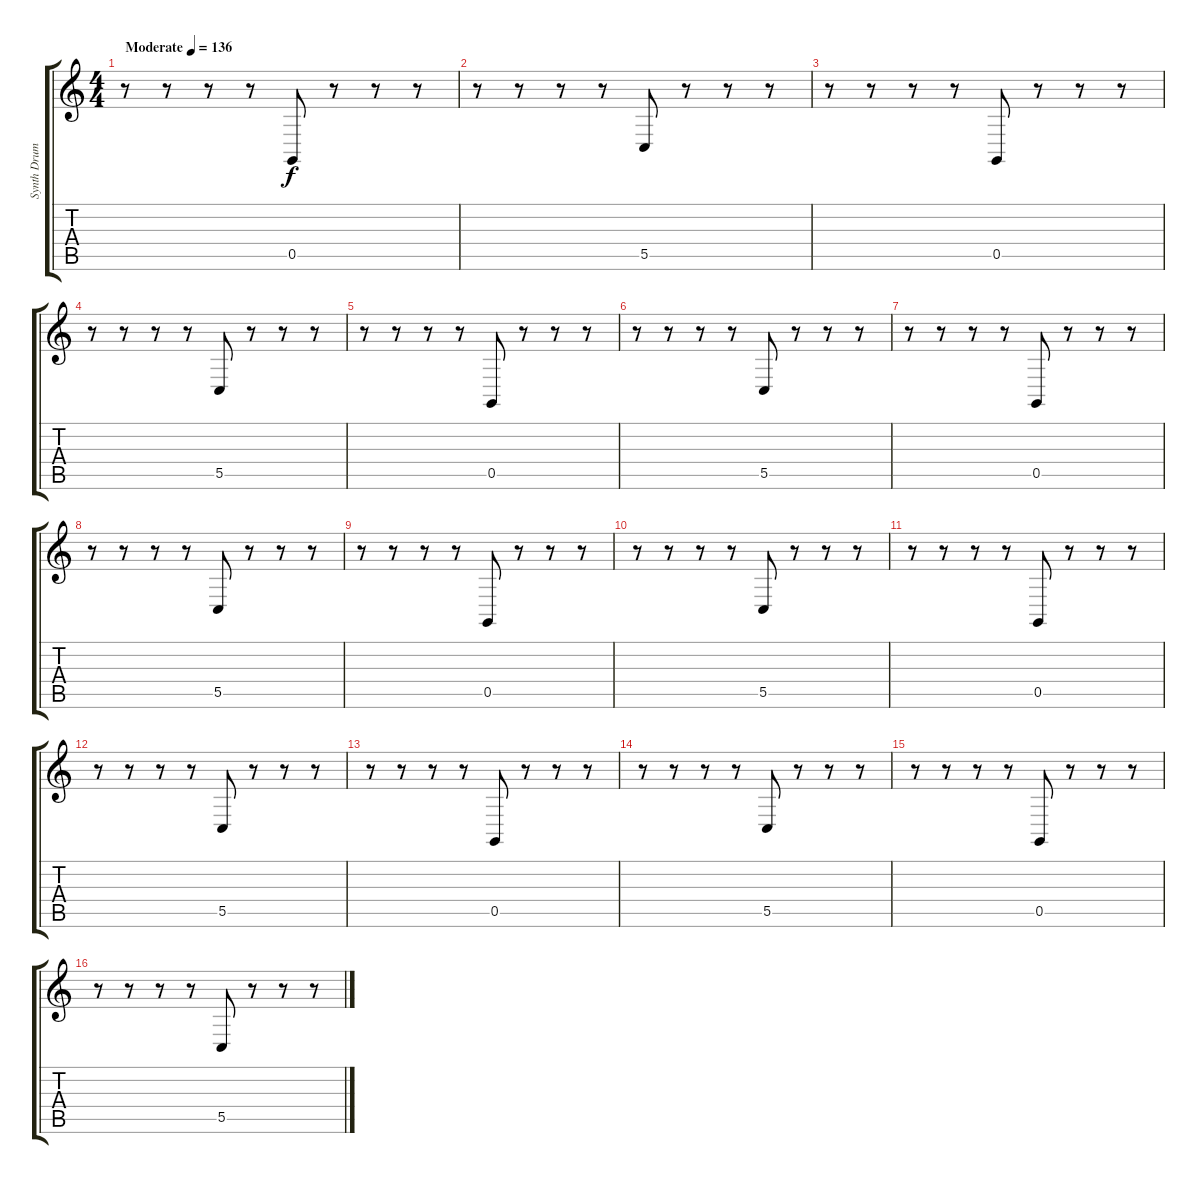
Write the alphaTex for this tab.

\track ("Synth Drum" "Synth Drum") {instrument synthdrum}
\staff {score tabs}
\tuning (D4 A3 F3 C3 G2 C2) {hide}
\ts (4 4)
\tempo (136 "Moderate")
\clef g2
\ks c
r.8{dy f instrument synthdrum} r.8 r.8 r.8 0.5.8 r.8 r.8 r.8 |
r.8 r.8 r.8 r.8 5.5.8 r.8 r.8 r.8 |
r.8 r.8 r.8 r.8 0.5.8 r.8 r.8 r.8 |
r.8 r.8 r.8 r.8 5.5.8 r.8 r.8 r.8 |
r.8 r.8 r.8 r.8 0.5.8 r.8 r.8 r.8 |
r.8 r.8 r.8 r.8 5.5.8 r.8 r.8 r.8 |
r.8 r.8 r.8 r.8 0.5.8 r.8 r.8 r.8 |
r.8 r.8 r.8 r.8 5.5.8 r.8 r.8 r.8 |
r.8 r.8 r.8 r.8 0.5.8 r.8 r.8 r.8 |
r.8 r.8 r.8 r.8 5.5.8 r.8 r.8 r.8 |
r.8 r.8 r.8 r.8 0.5.8 r.8 r.8 r.8 |
r.8 r.8 r.8 r.8 5.5.8 r.8 r.8 r.8 |
r.8 r.8 r.8 r.8 0.5.8 r.8 r.8 r.8 |
r.8 r.8 r.8 r.8 5.5.8 r.8 r.8 r.8 |
r.8 r.8 r.8 r.8 0.5.8 r.8 r.8 r.8 |
r.8 r.8 r.8 r.8 5.5.8 r.8 r.8 r.8
